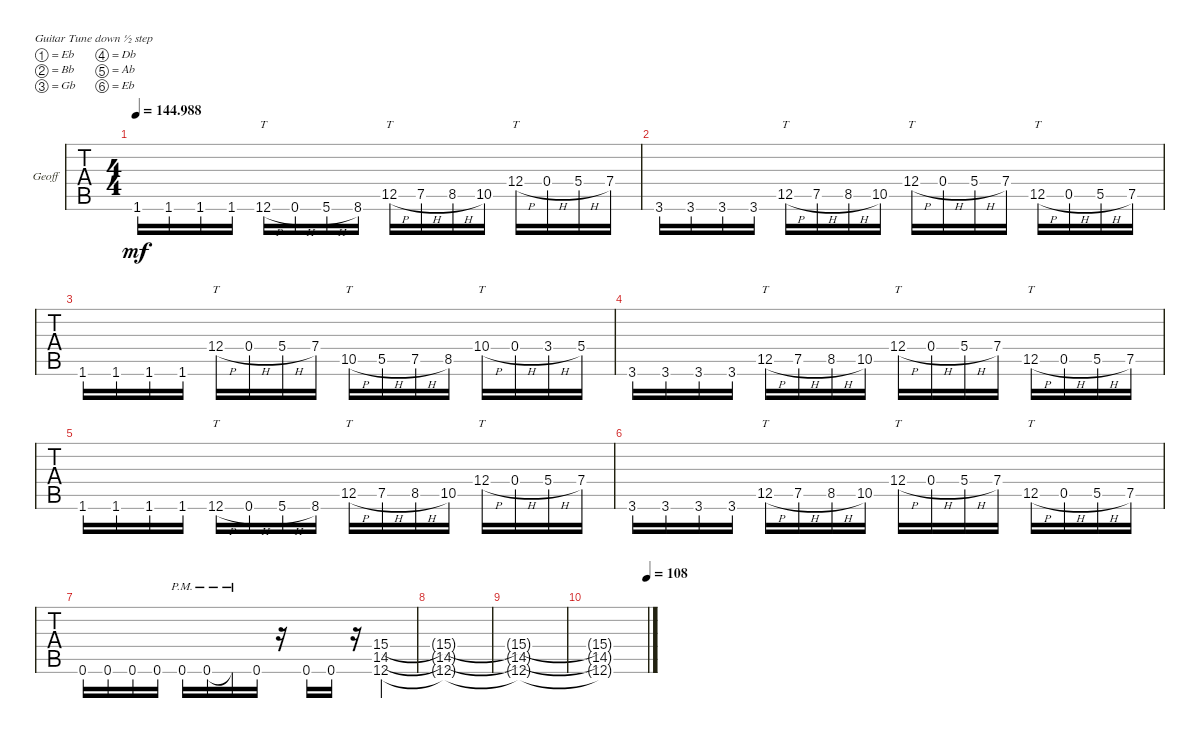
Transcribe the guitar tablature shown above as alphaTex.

\defaultSystemsLayout 4
\bracketExtendMode groupsimilarinstruments
\firstSystemTrackNameOrientation horizontal
\otherSystemsTrackNameOrientation horizontal
\track ("Geoff" "Geoff") {instrument acousticguitarsteel}
\staff {tabs}
\tuning (Eb4 Bb3 Gb3 Db3 Ab2 Eb2)
\ts (4 4)
\tempo
144.988
\accidentals auto
\clef g2
\ottava regular
\simile none
\ks c
1.6.16{dy mf} 1.6.16 1.6.16 1.6.16 12.6{h}.16{tt} 0.6{h}.16 5.6{h}.16 8.6.16 12.5{h}.16{tt} 7.5{h}.16 8.5{h}.16 10.5.16 12.4{h}.16{tt} 0.4{h}.16 5.4{h}.16 7.4.16 |
3.6.16 3.6.16 3.6.16 3.6.16 12.5{h}.16{tt} 7.5{h}.16 8.5{h}.16 10.5.16 12.4{h}.16{tt} 0.4{h}.16 5.4{h}.16 7.4.16 12.5{h}.16{tt} 0.5{h}.16 5.5{h}.16 7.5.16 |
1.6.16 1.6.16 1.6.16 1.6.16 12.4{h}.16{tt} 0.4{h}.16 5.4{h}.16 7.4.16 10.5{h}.16{tt} 5.5{h}.16 7.5{h}.16 8.5.16 10.4{h}.16{tt} 0.4{h}.16 3.4{h}.16 5.4.16 |
3.6.16 3.6.16 3.6.16 3.6.16 12.5{h}.16{tt} 7.5{h}.16 8.5{h}.16 10.5.16 12.4{h}.16{tt} 0.4{h}.16 5.4{h}.16 7.4.16 12.5{h}.16{tt} 0.5{h}.16 5.5{h}.16 7.5.16 |
1.6.16 1.6.16 1.6.16 1.6.16 12.6{h}.16{tt} 0.6{h}.16 5.6{h}.16 8.6.16 12.5{h}.16{tt} 7.5{h}.16 8.5{h}.16 10.5.16 12.4{h}.16{tt} 0.4{h}.16 5.4{h}.16 7.4.16 |
3.6.16 3.6.16 3.6.16 3.6.16 12.5{h}.16{tt} 7.5{h}.16 8.5{h}.16 10.5.16 12.4{h}.16{tt} 0.4{h}.16 5.4{h}.16 7.4.16 12.5{h}.16{tt} 0.5{h}.16 5.5{h}.16 7.5.16 |
0.6.16 0.6.16 0.6.16 0.6.16 0.6{pm}.16 0.6{pm}.16 0.6{pm t}.16 0.6.16 r.16 0.6.16 0.6.16 r.16 (12.6 14.5 15.4).4 |
(12.6{t} 14.5{t} 15.4{t}).1 |
(12.6{t} 14.5{t} 15.4{t}).1 |
\tempo (108 1)
(12.6{t} 14.5{t} 15.4{t}).1
